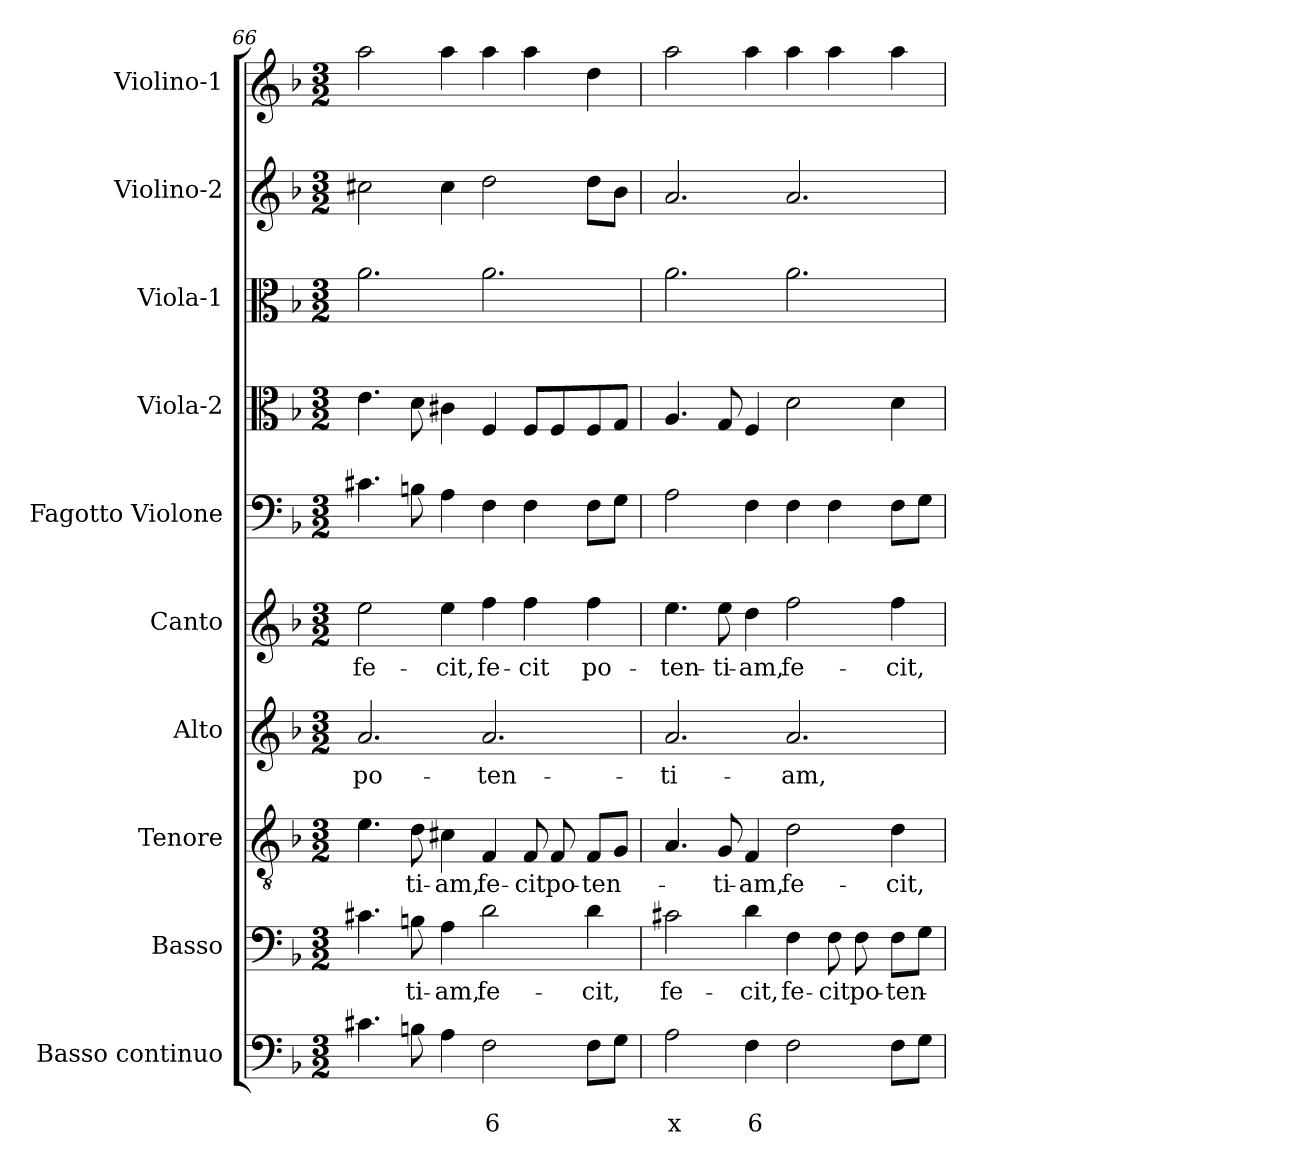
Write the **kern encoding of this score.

**kern	**text	**text	**kern	**text	**kern	**text	**kern	**text	**kern	**text	**kern	**kern	**kern	**kern	**kern
*part10	*part10	*part10	*part9	*part9	*part8	*part8	*part7	*part7	*part6	*part6	*part5	*part4	*part3	*part2	*part1
*staff10	*staff10	*staff10	*staff9	*staff9	*staff8	*staff8	*staff7	*staff7	*staff6	*staff6	*staff5	*staff4	*staff3	*staff2	*staff1
*I"Basso continuo	*	*	*I"Basso	*	*I"Tenore	*	*I"Alto	*	*I"Canto	*	*I"Fagotto Violone	*I"Viola-2	*I"Viola-1	*I"Violino-2	*I"Violino-1
*clefF4	*	*	*clefF4	*	*clefGv2	*	*clefG2	*	*clefG2	*	*clefF4	*clefC3	*clefC3	*clefG2	*clefG2
*k[b-]	*	*	*k[b-]	*	*k[b-]	*	*k[b-]	*	*k[b-]	*	*k[b-]	*k[b-]	*k[b-]	*k[b-]	*k[b-]
*F:	*	*	*F:	*	*F:	*	*F:	*	*F:	*	*F:	*F:	*F:	*F:	*F:
*M3/2	*	*	*M3/2	*	*M3/2	*	*M3/2	*	*M3/2	*	*M3/2	*M3/2	*M3/2	*M3/2	*M3/2
=66	=66	=66	=66	=66	=66	=66	=66	=66	=66	=66	=66	=66	=66	=66	=66
!	!	!	!	!	!	!	!	!LO:LY:b	!	!	!	!	!	!	!
!	!	!	!	!	!	!	!	!	!	!LO:LY:b	!	!	!	!	!
4.c#X\	.	.	4.c#X\	.	4.e\	.	2.a/	po-	2ee\	fe-	4.c#X\	4.e\	2.a\	2cc#X\	2aa\
!	!	!	!	!LO:LY:b	!	!	!	!	!	!	!	!	!	!	!
!	!	!	!	!	!	!LO:LY:b	!	!	!	!	!	!	!	!	!
8Bn\	.	.	8Bn\	-ti-	8d\	-ti-	.	.	.	.	8Bn\	8d\	.	.	.
!	!	!	!	!LO:LY:b	!	!	!	!	!	!	!	!	!	!	!
!	!	!	!	!	!	!LO:LY:b	!	!	!	!	!	!	!	!	!
!	!	!	!	!	!	!	!	!	!	!LO:LY:b	!	!	!	!	!
4A\	.	.	4A\	-am,	4c#X\	-am,	.	.	4ee\	-cit,	4A\	4c#X\	.	4cc#\	4aa\
!	!	!LO:LY:b	!	!	!	!	!	!	!	!	!	!	!	!	!
!	!	!	!	!LO:LY:b	!	!	!	!	!	!	!	!	!	!	!
!	!	!	!	!	!	!LO:LY:b	!	!	!	!	!	!	!	!	!
!	!	!	!	!	!	!	!	!LO:LY:b	!	!	!	!	!	!	!
!	!	!	!	!	!	!	!	!	!	!LO:LY:b	!	!	!	!	!
2F\	.	6	2d\	fe-	4F/	fe-	2.a/	-ten-	4ff\	fe-	4F\	4F/	2.a\	2dd\	4aa\
!	!	!	!	!	!	!LO:LY:b	!	!	!	!	!	!	!	!	!
!	!	!	!	!	!	!	!	!	!	!LO:LY:b	!	!	!	!	!
.	.	.	.	.	8F/	-cit	.	.	4ff\	-cit	4F\	8F/L	.	.	4aa\
!	!	!	!	!	!	!LO:LY:b	!	!	!	!	!	!	!	!	!
.	.	.	.	.	8F/	po-	.	.	.	.	.	8F/	.	.	.
!	!	!	!	!LO:LY:b	!	!	!	!	!	!	!	!	!	!	!
!	!	!	!	!	!	!LO:LY:b	!	!	!	!	!	!	!	!	!
!	!	!	!	!	!	!	!	!	!	!LO:LY:b	!	!	!	!	!
8F\L	.	.	4d\	-cit,	8F/L	-ten-	.	.	4ff\	po-	8F\L	8F/	.	8dd\L	4dd\
8G\J	.	.	.	.	8G/J	.	.	.	.	.	8G\J	8G/J	.	8b-\J	.
!!LO:PB:g=z
=67	=67	=67	=67	=67	=67	=67	=67	=67	=67	=67	=67	=67	=67	=67	=67
!	!	!LO:LY:b	!	!	!	!	!	!	!	!	!	!	!	!	!
!	!	!	!	!LO:LY:b	!	!	!	!	!	!	!	!	!	!	!
!	!	!	!	!	!	!	!	!LO:LY:b	!	!	!	!	!	!	!
!	!	!	!	!	!	!	!	!	!	!LO:LY:b	!	!	!	!	!
2A\	.	x	2c#X\	fe-	4.A/	.	2.a/	-ti-	4.ee\	-ten-	2A\	4.A/	2.a\	2.a/	2aa\
!	!	!	!	!	!	!LO:LY:b	!	!	!	!	!	!	!	!	!
!	!	!	!	!	!	!	!	!	!	!LO:LY:b	!	!	!	!	!
.	.	.	.	.	8G/	-ti-	.	.	8ee\	-ti-	.	8G/	.	.	.
!	!	!LO:LY:b	!	!	!	!	!	!	!	!	!	!	!	!	!
!	!	!	!	!LO:LY:b	!	!	!	!	!	!	!	!	!	!	!
!	!	!	!	!	!	!LO:LY:b	!	!	!	!	!	!	!	!	!
!	!	!	!	!	!	!	!	!	!	!LO:LY:b	!	!	!	!	!
4F\	.	6	4d\	-cit,	4F/	-am,	.	.	4dd\	-am,	4F\	4F/	.	.	4aa\
!	!	!	!	!LO:LY:b	!	!	!	!	!	!	!	!	!	!	!
!	!	!	!	!	!	!LO:LY:b	!	!	!	!	!	!	!	!	!
!	!	!	!	!	!	!	!	!LO:LY:b	!	!	!	!	!	!	!
!	!	!	!	!	!	!	!	!	!	!LO:LY:b	!	!	!	!	!
2F\	.	.	4F\	fe-	2d\	fe-	2.a/	-am,	2ff\	fe-	4F\	2d\	2.a\	2.a/	4aa\
!	!	!	!	!LO:LY:b	!	!	!	!	!	!	!	!	!	!	!
.	.	.	8F\	-cit	.	.	.	.	.	.	4F\	.	.	.	4aa\
!	!	!	!	!LO:LY:b	!	!	!	!	!	!	!	!	!	!	!
.	.	.	8F\	po-	.	.	.	.	.	.	.	.	.	.	.
!	!	!	!	!LO:LY:b	!	!	!	!	!	!	!	!	!	!	!
!	!	!	!	!	!	!LO:LY:b	!	!	!	!	!	!	!	!	!
!	!	!	!	!	!	!	!	!	!	!LO:LY:b	!	!	!	!	!
8F\L	.	.	8F\L	-ten-	4d\	-cit,	.	.	4ff\	-cit,	8F\L	4d\	.	.	4aa\
8G\J	.	.	8G\J	.	.	.	.	.	.	.	8G\J	.	.	.	.
=	=	=	=	=	=	=	=	=	=	=	=	=	=	=	=
*-	*-	*-	*-	*-	*-	*-	*-	*-	*-	*-	*-	*-	*-	*-	*-
